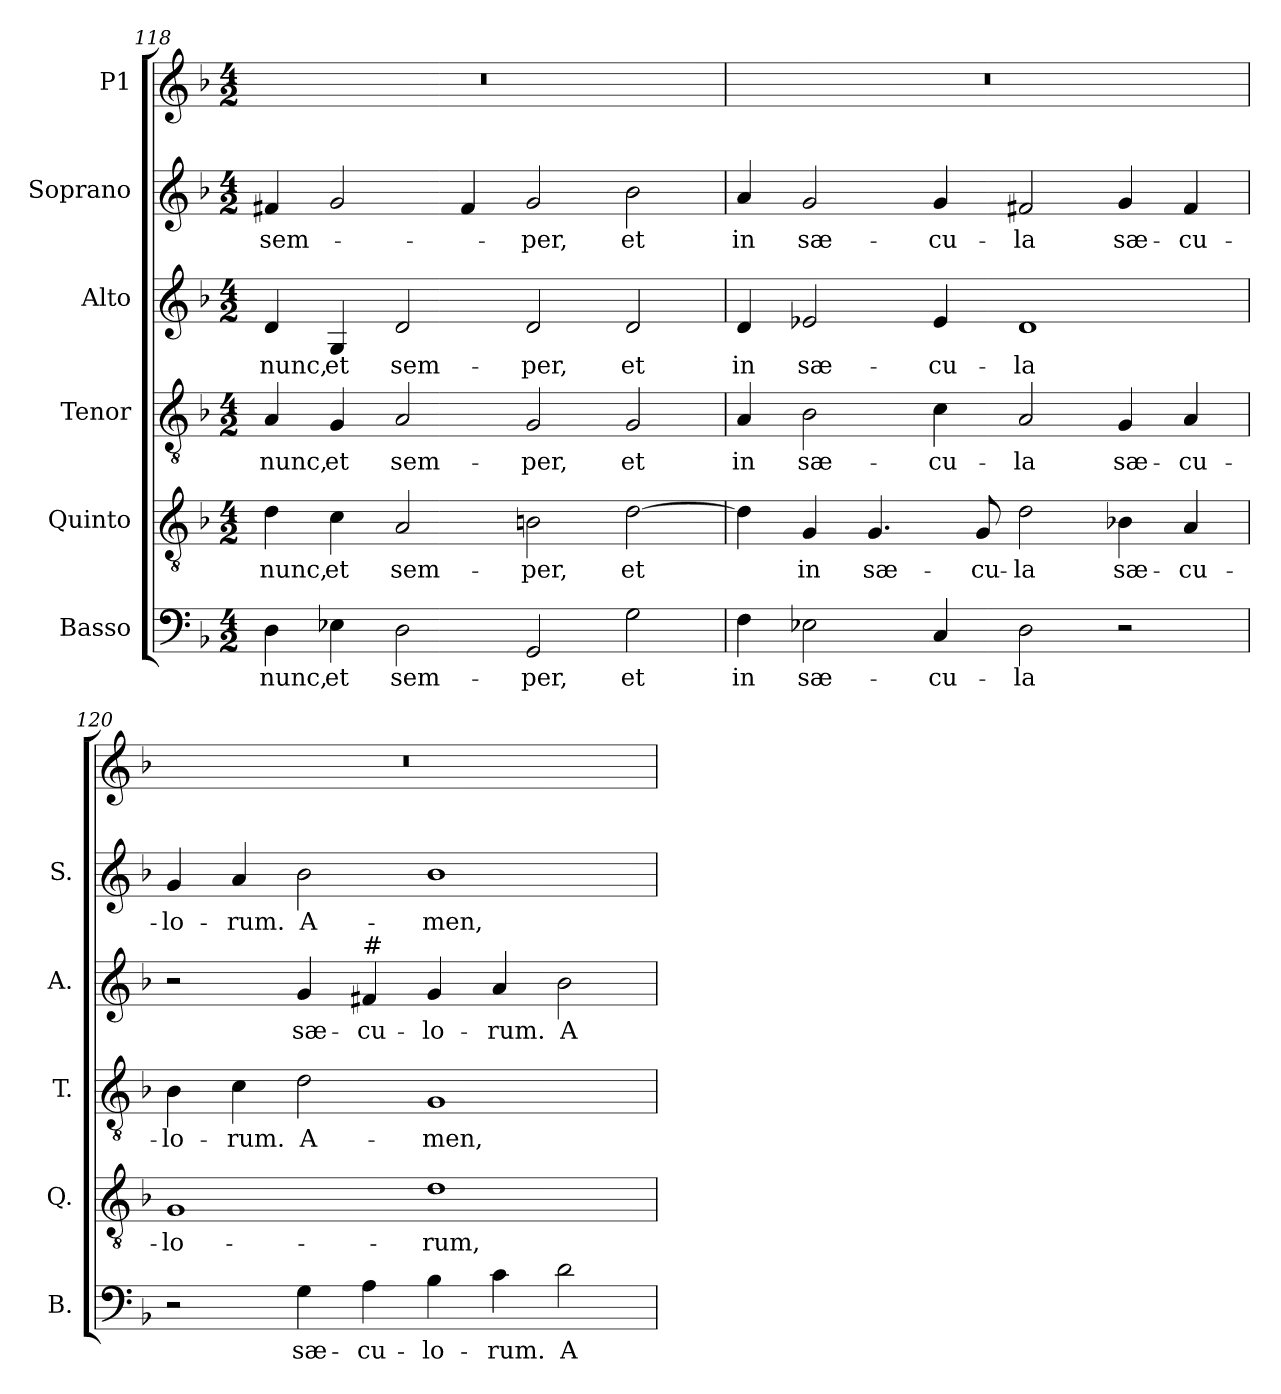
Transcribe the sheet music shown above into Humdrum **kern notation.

**kern	**text	**kern	**text	**kern	**text	**kern	**text	**kern	**text	**kern
*part6	*part6	*part5	*part5	*part4	*part4	*part3	*part3	*part2	*part2	*part1
*staff6	*staff6	*staff5	*staff5	*staff4	*staff4	*staff3	*staff3	*staff2	*staff2	*staff1
*I"Basso	*	*I"Quinto	*	*I"Tenor	*	*I"Alto	*	*I"Soprano	*	*I"P1
*I'B.	*	*I'Q.	*	*I'T.	*	*I'A.	*	*I'S.	*	*
!!LO:LB:g=z
*clefF4	*	*clefGv2	*	*clefGv2	*	*clefG2	*	*clefG2	*	*clefG2
*	*	*ITrd7c12	*	*ITrd7c12	*	*	*	*	*	*
*k[b-]	*	*k[b-]	*	*k[b-]	*	*k[b-]	*	*k[b-]	*	*k[b-]
*F:	*	*F:	*	*F:	*	*F:	*	*F:	*	*F:
*M4/2	*	*M4/2	*	*M4/2	*	*M4/2	*	*M4/2	*	*M4/2
=118	=118	=118	=118	=118	=118	=118	=118	=118	=118	=118
!	!LO:LY:b:color=#000000	!	!	!	!	!	!	!	!	!
!	!	!	!LO:LY:b:color=#000000	!	!	!	!	!	!	!
!	!	!	!	!	!LO:LY:b:color=#000000	!	!	!	!	!
!	!	!	!	!	!	!	!LO:LY:b:color=#000000	!	!	!
!	!	!	!	!	!	!	!	!	!LO:LY:b:color=#000000	!LO:N:vis=1
4Di\	nunc,	4Di\	nunc,	4AAi/	nunc,	4di/	nunc,	4f#Xi/	sem-	0r
!	!LO:LY:b:color=#000000	!	!	!	!	!	!	!	!	!
!	!	!	!LO:LY:b:color=#000000	!	!	!	!	!	!	!
!	!	!	!	!	!LO:LY:b:color=#000000	!	!	!	!	!
!	!	!	!	!	!	!	!LO:LY:b:color=#000000	!	!	!
4E-Xi\	et	4Ci\	et	4GGi/	et	4Gi/	et	2gi/	.	.
!	!LO:LY:b:color=#000000	!	!	!	!	!	!	!	!	!
!	!	!	!LO:LY:b:color=#000000	!	!	!	!	!	!	!
!	!	!	!	!	!LO:LY:b:color=#000000	!	!	!	!	!
!	!	!	!	!	!	!	!LO:LY:b:color=#000000	!	!	!
2Di\	sem-	2AAi/	sem-	2AAi/	sem-	2di/	sem-	.	.	.
.	.	.	.	.	.	.	.	4f#i/	.	.
!	!LO:LY:b:color=#000000	!	!	!	!	!	!	!	!	!
!	!	!	!LO:LY:b:color=#000000	!	!	!	!	!	!	!
!	!	!	!	!	!LO:LY:b:color=#000000	!	!	!	!	!
!	!	!	!	!	!	!	!LO:LY:b:color=#000000	!	!	!
!	!	!	!	!	!	!	!	!	!LO:LY:b:color=#000000	!
2GGi/	-per,	2BBni\	-per,	2GGi/	-per,	2di/	-per,	2gi/	-per,	.
!	!LO:LY:b:color=#000000	!	!	!	!	!	!	!	!	!
!	!	!	!LO:LY:b:color=#000000	!	!	!	!	!	!	!
!	!	!	!	!	!LO:LY:b:color=#000000	!	!	!	!	!
!	!	!	!	!	!	!	!LO:LY:b:color=#000000	!	!	!
!	!	!	!	!	!	!	!	!	!LO:LY:b:color=#000000	!
2Gi\	et	[2Di\	et	2GGi/	et	2di/	et	2b-i\	et	.
=119	=119	=119	=119	=119	=119	=119	=119	=119	=119	=119
!	!LO:LY:b:color=#000000	!	!	!	!	!	!	!	!	!
!	!	!	!	!	!LO:LY:b:color=#000000	!	!	!	!	!
!	!	!	!	!	!	!	!LO:LY:b:color=#000000	!	!	!
!	!	!	!	!	!	!	!	!	!LO:LY:b:color=#000000	!LO:N:vis=1
4Fi\	in	4Di\]	.	4AAi/	in	4di/	in	4ai/	in	0r
!	!LO:LY:b:color=#000000	!	!	!	!	!	!	!	!	!
!	!	!	!LO:LY:b:color=#000000	!	!	!	!	!	!	!
!	!	!	!	!	!LO:LY:b:color=#000000	!	!	!	!	!
!	!	!	!	!	!	!	!LO:LY:b:color=#000000	!	!	!
!	!	!	!	!	!	!	!	!	!LO:LY:b:color=#000000	!
2E-Xi\	sæ-	4GGi/	in	2BB-i\	sæ-	2e-Xi/	sæ-	2gi/	sæ-	.
!	!	!	!LO:LY:b:color=#000000	!	!	!	!	!	!	!
.	.	4.GGi/	sæ-	.	.	.	.	.	.	.
!	!LO:LY:b:color=#000000	!	!	!	!	!	!	!	!	!
!	!	!	!	!	!LO:LY:b:color=#000000	!	!	!	!	!
!	!	!	!	!	!	!	!LO:LY:b:color=#000000	!	!	!
!	!	!	!	!	!	!	!	!	!LO:LY:b:color=#000000	!
4Ci/	-cu-	.	.	4Ci\	-cu-	4e-i/	-cu-	4gi/	-cu-	.
!	!	!	!LO:LY:b:color=#000000	!	!	!	!	!	!	!
.	.	8GGi/	-cu-	.	.	.	.	.	.	.
!	!LO:LY:b:color=#000000	!	!	!	!	!	!	!	!	!
!	!	!	!LO:LY:b:color=#000000	!	!	!	!	!	!	!
!	!	!	!	!	!LO:LY:b:color=#000000	!	!	!	!	!
!	!	!	!	!	!	!	!LO:LY:b:color=#000000	!	!	!
!	!	!	!	!	!	!	!	!	!LO:LY:b:color=#000000	!
2Di\	-la	2Di\	-la	2AAi/	-la	1di	-la	2f#Xi/	-la	.
!	!	!	!LO:LY:b:color=#000000	!	!	!	!	!	!	!
!	!	!	!	!	!LO:LY:b:color=#000000	!	!	!	!	!
!	!	!	!	!	!	!	!	!	!LO:LY:b:color=#000000	!
2r	.	4BB-Xi\	sæ-	4GGi/	sæ-	.	.	4gi/	sæ-	.
!	!	!	!LO:LY:b:color=#000000	!	!	!	!	!	!	!
!	!	!	!	!	!LO:LY:b:color=#000000	!	!	!	!	!
!	!	!	!	!	!	!	!	!	!LO:LY:b:color=#000000	!
.	.	4AAi/	-cu-	4AAi/	-cu-	.	.	4f#i/	-cu-	.
=120	=120	=120	=120	=120	=120	=120	=120	=120	=120	=120
!	!	!	!LO:LY:b:color=#000000	!	!	!	!	!	!	!
!	!	!	!	!	!LO:LY:b:color=#000000	!	!	!	!	!
!	!	!	!	!	!	!	!	!	!LO:LY:b:color=#000000	!LO:N:vis=1
2r	.	1GGi	-lo-	4BB-i\	-lo-	2r	.	4gi/	-lo-	0r
!	!	!	!	!	!LO:LY:b:color=#000000	!	!	!	!	!
!	!	!	!	!	!	!	!	!	!LO:LY:b:color=#000000	!
.	.	.	.	4Ci\	-rum.	.	.	4ai/	-rum.	.
!	!LO:LY:b:color=#000000	!	!	!	!	!	!	!	!	!
!	!	!	!	!	!LO:LY:b:color=#000000	!	!	!	!	!
!	!	!	!	!	!	!	!LO:LY:b:color=#000000	!	!	!
!	!	!	!	!	!	!	!	!	!LO:LY:b:color=#000000	!
4Gi\	sæ-	.	.	2Di\	A-	4gi/	sæ-	2b-i\	A-	.
!	!LO:LY:b:color=#000000	!	!	!	!	!	!	!	!	!
!	!	!	!	!	!	!LO:TX:a:t=#	!	!	!	!
!	!	!	!	!	!	!	!LO:LY:b:color=#000000	!	!	!
4Ai\	-cu-	.	.	.	.	4f#i/	-cu-	.	.	.
!	!LO:LY:b:color=#000000	!	!	!	!	!	!	!	!	!
!	!	!	!LO:LY:b:color=#000000	!	!	!	!	!	!	!
!	!	!	!	!	!LO:LY:b:color=#000000	!	!	!	!	!
!	!	!	!	!	!	!	!LO:LY:b:color=#000000	!	!	!
!	!	!	!	!	!	!	!	!	!LO:LY:b:color=#000000	!
4B-i\	-lo-	1Di	-rum,	1GGi	-men,	4gi/	-lo-	1b-i	-men,	.
!	!LO:LY:b:color=#000000	!	!	!	!	!	!	!	!	!
!	!	!	!	!	!	!	!LO:LY:b:color=#000000	!	!	!
4ci\	-rum.	.	.	.	.	4ai/	-rum.	.	.	.
!	!LO:LY:b:color=#000000	!	!	!	!	!	!	!	!	!
!	!	!	!	!	!	!	!LO:LY:b:color=#000000	!	!	!
2di\	A-	.	.	.	.	2b-i\	A-	.	.	.
=	=	=	=	=	=	=	=	=	=	=
*-	*-	*-	*-	*-	*-	*-	*-	*-	*-	*-
